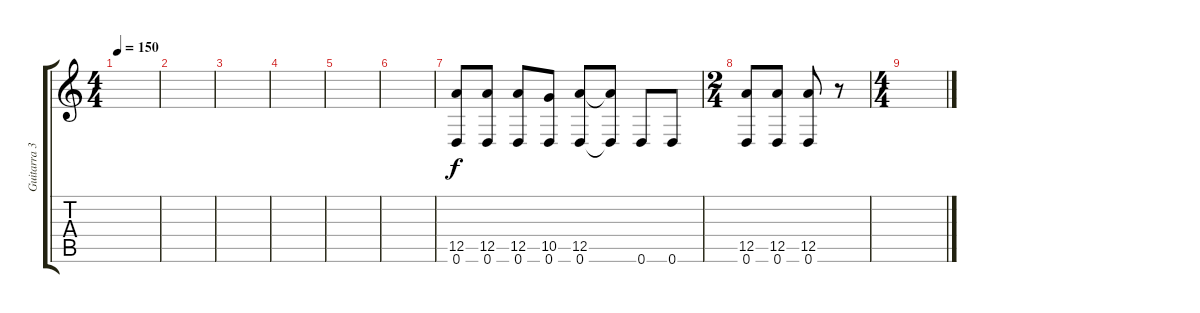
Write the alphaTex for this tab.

\track ("Guitarra 3" "Guitarra 3") {instrument distortionguitar}
\staff {score tabs}
\tuning (E4 B3 G3 D3 A2 D2) {hide}
\ts (4 4)
\tempo 150
\clef g2
\ks c
|
|
|
|
|
|
(12.5 0.6).8 (12.5 0.6).8 (12.5 0.6).8 (10.5 0.6).8 (12.5 0.6).8 (12.5{t} 0.6{t}).8 0.6.8 0.6.8 |
\ts (2 4)
(12.5 0.6).8 (12.5 0.6).8 (12.5 0.6).8 r.8 |
\ts (4 4)
